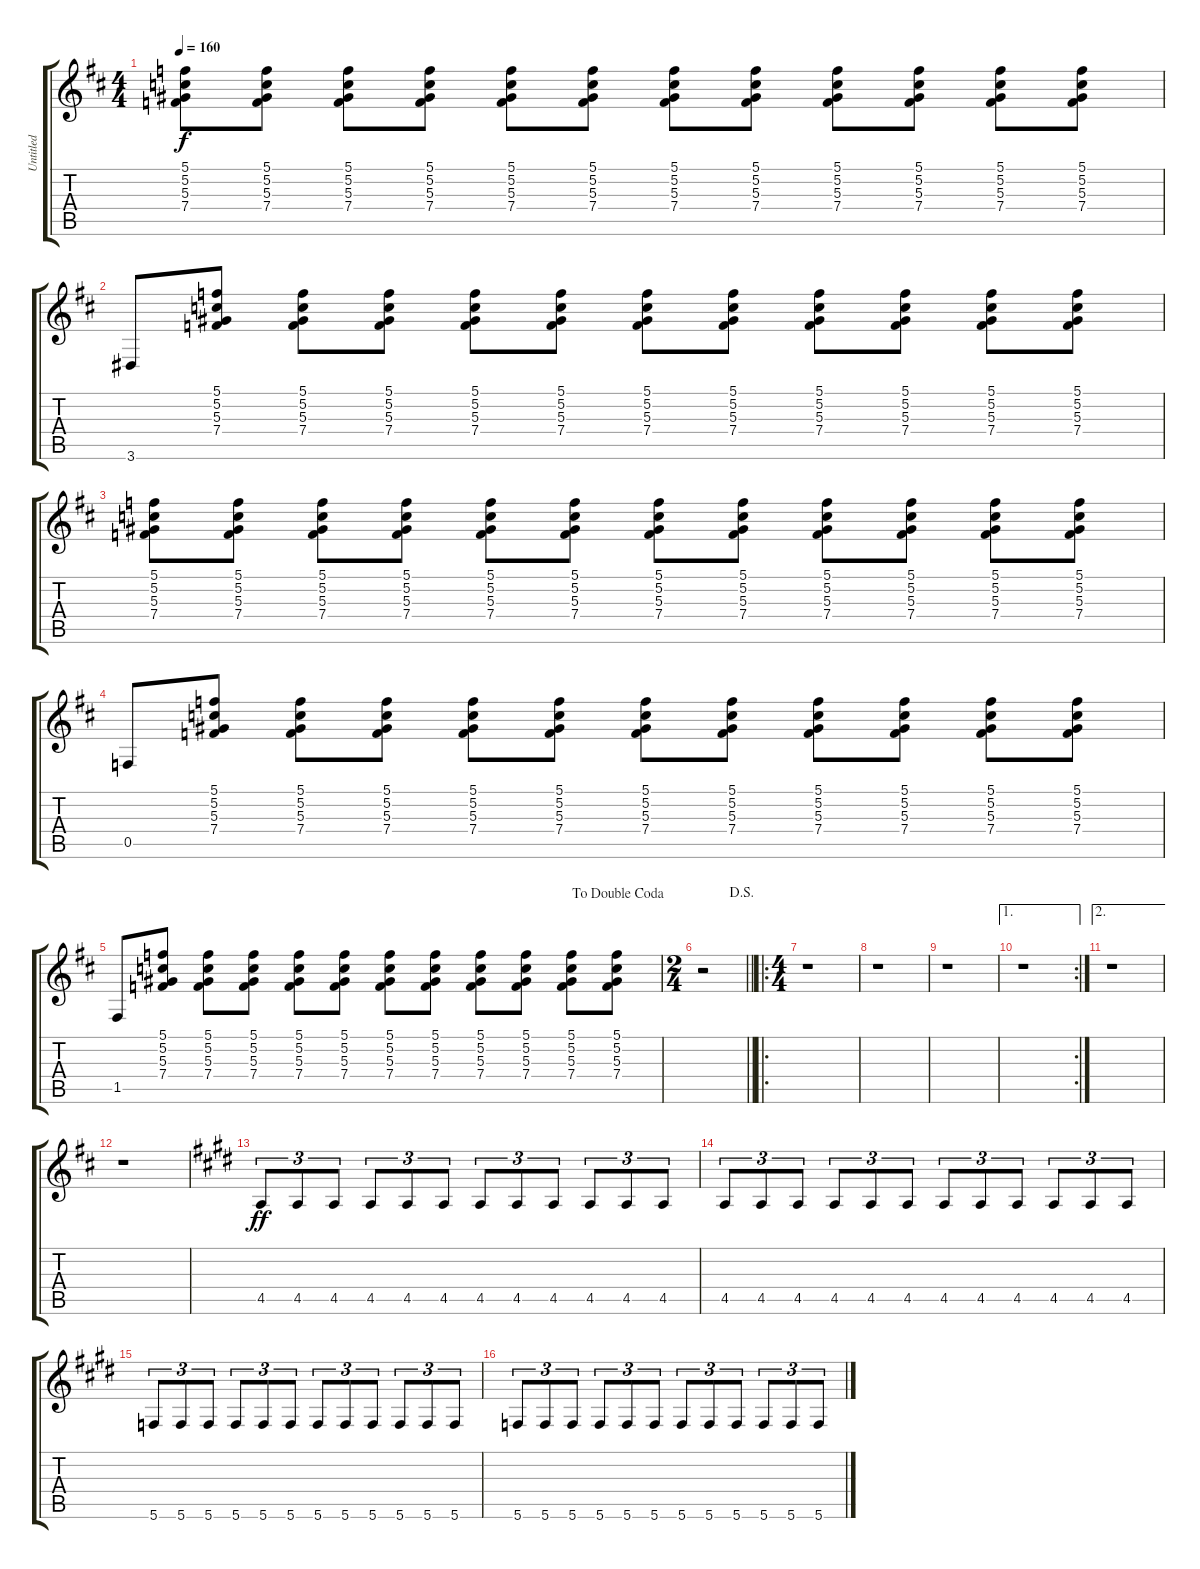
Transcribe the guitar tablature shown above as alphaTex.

\track ("Untitled" "Untitled") {instrument overdrivenguitar}
\staff {score tabs}
\tuning (C4 G3 Eb3 Bb2 F2 C2) {hide}
\ts (4 4)
\tempo 160
\clef g2
\ks d
(5.1 5.2 5.3 7.4).8{dy f} (5.1 5.2 5.3 7.4).8 (5.1 5.2 5.3 7.4).8 (5.1 5.2 5.3 7.4).8 (5.1 5.2 5.3 7.4).8 (5.1 5.2 5.3 7.4).8 (5.1 5.2 5.3 7.4).8 (5.1 5.2 5.3 7.4).8 (5.1 5.2 5.3 7.4).8 (5.1 5.2 5.3 7.4).8 (5.1 5.2 5.3 7.4).8 (5.1 5.2 5.3 7.4).8 |
3.6.8 (5.1 5.2 5.3 7.4).8 (5.1 5.2 5.3 7.4).8 (5.1 5.2 5.3 7.4).8 (5.1 5.2 5.3 7.4).8 (5.1 5.2 5.3 7.4).8 (5.1 5.2 5.3 7.4).8 (5.1 5.2 5.3 7.4).8 (5.1 5.2 5.3 7.4).8 (5.1 5.2 5.3 7.4).8 (5.1 5.2 5.3 7.4).8 (5.1 5.2 5.3 7.4).8 |
(5.1 5.2 5.3 7.4).8 (5.1 5.2 5.3 7.4).8 (5.1 5.2 5.3 7.4).8 (5.1 5.2 5.3 7.4).8 (5.1 5.2 5.3 7.4).8 (5.1 5.2 5.3 7.4).8 (5.1 5.2 5.3 7.4).8 (5.1 5.2 5.3 7.4).8 (5.1 5.2 5.3 7.4).8 (5.1 5.2 5.3 7.4).8 (5.1 5.2 5.3 7.4).8 (5.1 5.2 5.3 7.4).8 |
0.5.8 (5.1 5.2 5.3 7.4).8 (5.1 5.2 5.3 7.4).8 (5.1 5.2 5.3 7.4).8 (5.1 5.2 5.3 7.4).8 (5.1 5.2 5.3 7.4).8 (5.1 5.2 5.3 7.4).8 (5.1 5.2 5.3 7.4).8 (5.1 5.2 5.3 7.4).8 (5.1 5.2 5.3 7.4).8 (5.1 5.2 5.3 7.4).8 (5.1 5.2 5.3 7.4).8 |
\jump dadoublecoda
1.5.8 (5.1 5.2 5.3 7.4).8 (5.1 5.2 5.3 7.4).8 (5.1 5.2 5.3 7.4).8 (5.1 5.2 5.3 7.4).8 (5.1 5.2 5.3 7.4).8 (5.1 5.2 5.3 7.4).8 (5.1 5.2 5.3 7.4).8 (5.1 5.2 5.3 7.4).8 (5.1 5.2 5.3 7.4).8 (5.1 5.2 5.3 7.4).8 (5.1 5.2 5.3 7.4).8 |
\ts (2 4)
\jump dalsegno
\barLineRight lightlight
r.2 |
\ro
\ts (4 4)
r.1 |
r.1 |
r.1 |
\ae 1
\rc 2
r.1 |
\ae 2
r.1 |
r.1 |
\ks e
4.5.8{tu (3 2) dy ff} 4.5.8{tu (3 2)} 4.5.8{tu (3 2)} 4.5.8{tu (3 2)} 4.5.8{tu (3 2)} 4.5.8{tu (3 2)} 4.5.8{tu (3 2)} 4.5.8{tu (3 2)} 4.5.8{tu (3 2)} 4.5.8{tu (3 2)} 4.5.8{tu (3 2)} 4.5.8{tu (3 2)} |
\ks c#minor
4.5.8{tu (3 2)} 4.5.8{tu (3 2)} 4.5.8{tu (3 2)} 4.5.8{tu (3 2)} 4.5.8{tu (3 2)} 4.5.8{tu (3 2)} 4.5.8{tu (3 2)} 4.5.8{tu (3 2)} 4.5.8{tu (3 2)} 4.5.8{tu (3 2)} 4.5.8{tu (3 2)} 4.5.8{tu (3 2)} |
5.6.8{tu (3 2)} 5.6.8{tu (3 2)} 5.6.8{tu (3 2)} 5.6.8{tu (3 2)} 5.6.8{tu (3 2)} 5.6.8{tu (3 2)} 5.6.8{tu (3 2)} 5.6.8{tu (3 2)} 5.6.8{tu (3 2)} 5.6.8{tu (3 2)} 5.6.8{tu (3 2)} 5.6.8{tu (3 2)} |
\ks e
5.6.8{tu (3 2)} 5.6.8{tu (3 2)} 5.6.8{tu (3 2)} 5.6.8{tu (3 2)} 5.6.8{tu (3 2)} 5.6.8{tu (3 2)} 5.6.8{tu (3 2)} 5.6.8{tu (3 2)} 5.6.8{tu (3 2)} 5.6.8{tu (3 2)} 5.6.8{tu (3 2)} 5.6.8{tu (3 2)}
